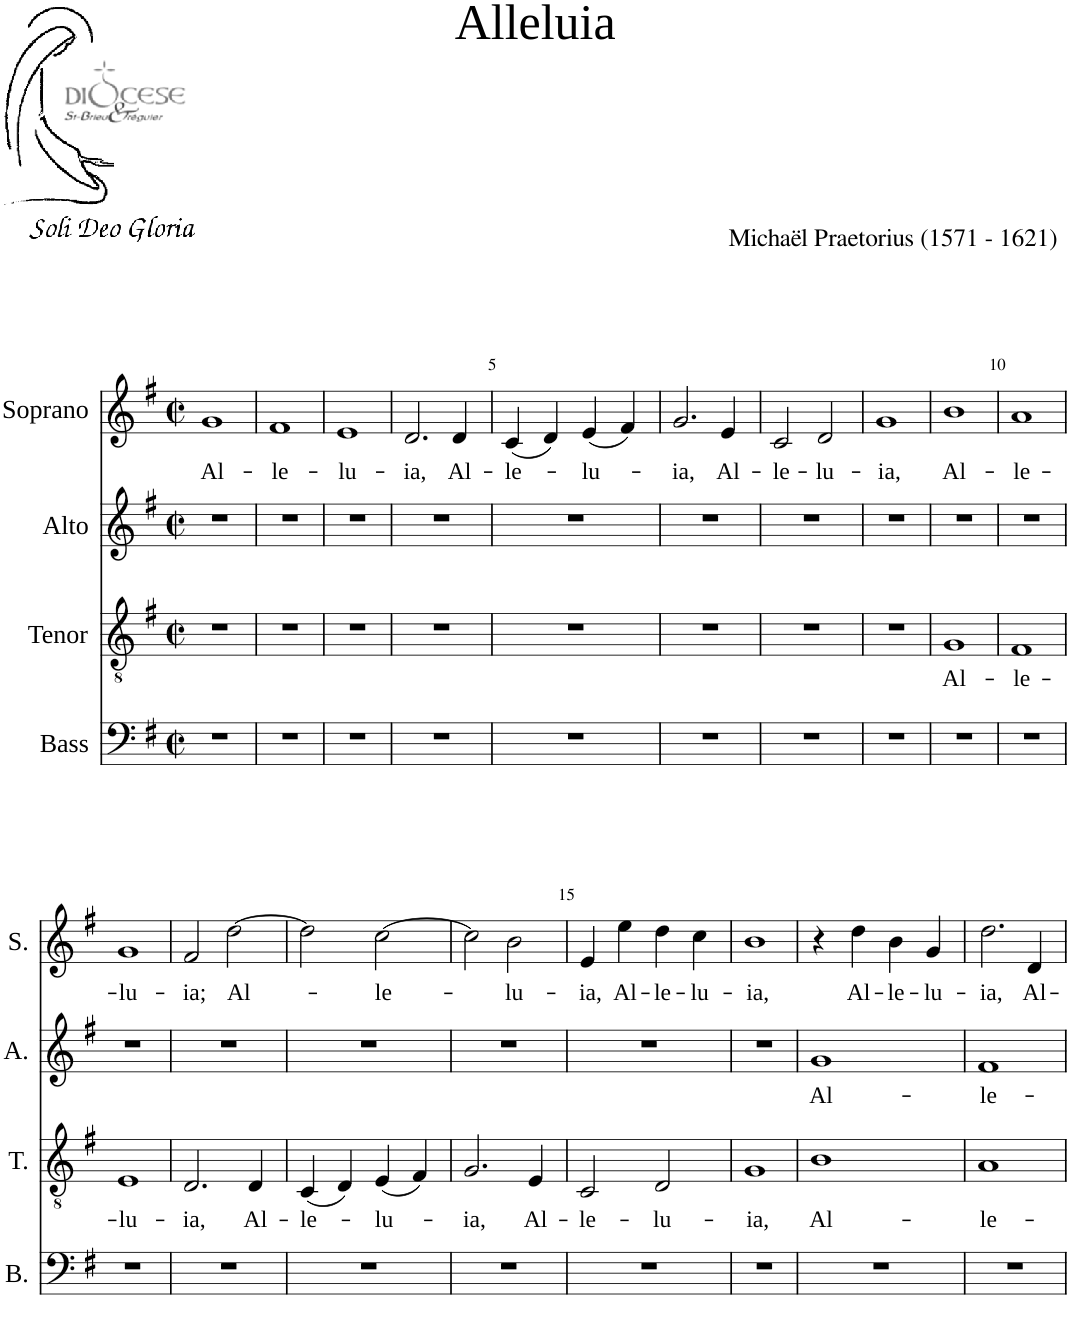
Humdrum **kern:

**kern	**kern	**text	**kern	**text	**kern	**text
*part4	*part3	*part3	*part2	*part2	*part1	*part1
*staff4	*staff3	*staff3	*staff2	*staff2	*staff1	*staff1
*I"Bass	*I"Tenor	*	*I"Alto	*	*I"Soprano	*
*I'B.	*I'T.	*	*I'A.	*	*I'S.	*
*clefF4	*clefGv2	*	*clefG2	*	*clefG2	*
*k[f#]	*k[f#]	*	*k[f#]	*	*k[f#]	*
*M4/4	*M4/4	*	*M4/4	*	*M4/4	*
*met(c|)	*met(c|)	*	*met(c|)	*	*met(c|)	*
=1	=1	=1	=1	=1	=1	=1
!	!	!	!	!	!	!LO:LY:b
1r	1r	.	1r	.	1g	Al-
=2	=2	=2	=2	=2	=2	=2
!	!	!	!	!	!	!LO:LY:b
1r	1r	.	1r	.	1f#	-le-
=3	=3	=3	=3	=3	=3	=3
!	!	!	!	!	!	!LO:LY:b
1r	1r	.	1r	.	1e	-lu-
=4	=4	=4	=4	=4	=4	=4
!	!	!	!	!	!	!LO:LY:b
1r	1r	.	1r	.	2.d/	-ia,
!	!	!	!	!	!	!LO:LY:b
.	.	.	.	.	4d/	Al-
=5	=5	=5	=5	=5	=5	=5
!	!	!	!	!	!	!LO:LY:b
1r	1r	.	1r	.	(4c/	-le-
.	.	.	.	.	4d/)	.
!	!	!	!	!	!	!LO:LY:b
.	.	.	.	.	(4e/	-lu-
.	.	.	.	.	4f#/)	.
=6	=6	=6	=6	=6	=6	=6
!	!	!	!	!	!	!LO:LY:b
1r	1r	.	1r	.	2.g/	-ia,
!	!	!	!	!	!	!LO:LY:b
.	.	.	.	.	4e/	Al-
=7	=7	=7	=7	=7	=7	=7
!	!	!	!	!	!	!LO:LY:b
1r	1r	.	1r	.	2c/	-le-
!	!	!	!	!	!	!LO:LY:b
.	.	.	.	.	2d/	-lu-
=8	=8	=8	=8	=8	=8	=8
!	!	!	!	!	!	!LO:LY:b
1r	1r	.	1r	.	1g	-ia,
=9	=9	=9	=9	=9	=9	=9
!	!	!LO:LY:b	!	!	!	!LO:LY:b
1r	1G	Al-	1r	.	1b	Al-
=10	=10	=10	=10	=10	=10	=10
!	!	!LO:LY:b	!	!	!	!LO:LY:b
1r	1F#	-le-	1r	.	1a	-le-
!!LO:LB:g=z
=11	=11	=11	=11	=11	=11	=11
!	!	!LO:LY:b	!	!	!	!LO:LY:b
1r	1E	-lu-	1r	.	1g	-lu-
=12	=12	=12	=12	=12	=12	=12
!	!	!LO:LY:b	!	!	!	!LO:LY:b
1r	2.D/	-ia,	1r	.	2f#/	-ia;
!	!	!	!	!	!	!LO:LY:b
.	.	.	.	.	[2dd\	Al-
!	!	!LO:LY:b	!	!	!	!
.	4D/	Al-	.	.	.	.
=13	=13	=13	=13	=13	=13	=13
!	!	!LO:LY:b	!	!	!	!
1r	(4C/	-le-	1r	.	2dd\]	.
.	4D/)	.	.	.	.	.
!	!	!LO:LY:b	!	!	!	!LO:LY:b
.	(4E/	-lu-	.	.	[2cc\	-le-
.	4F#/)	.	.	.	.	.
=14	=14	=14	=14	=14	=14	=14
!	!	!LO:LY:b	!	!	!	!
1r	2.G/	-ia,	1r	.	2cc\]	.
!	!	!	!	!	!	!LO:LY:b
.	.	.	.	.	2b\	-lu-
!	!	!LO:LY:b	!	!	!	!
.	4E/	Al-	.	.	.	.
=15	=15	=15	=15	=15	=15	=15
!	!	!LO:LY:b	!	!	!	!LO:LY:b
1r	2C/	-le-	1r	.	4e/	-ia,
!	!	!	!	!	!	!LO:LY:b
.	.	.	.	.	4ee\	Al-
!	!	!LO:LY:b	!	!	!	!LO:LY:b
.	2D/	-lu-	.	.	4dd\	-le-
!	!	!	!	!	!	!LO:LY:b
.	.	.	.	.	4cc\	-lu-
=16	=16	=16	=16	=16	=16	=16
!	!	!LO:LY:b	!	!	!	!LO:LY:b
1r	1G	-ia,	1r	.	1b	-ia,
=17	=17	=17	=17	=17	=17	=17
!	!	!LO:LY:b	!	!LO:LY:b	!	!
1r	1B	Al-	1g	Al-	4r	.
!	!	!	!	!	!	!LO:LY:b
.	.	.	.	.	4dd\	Al-
!	!	!	!	!	!	!LO:LY:b
.	.	.	.	.	4b\	-le-
!	!	!	!	!	!	!LO:LY:b
.	.	.	.	.	4g/	-lu-
=18	=18	=18	=18	=18	=18	=18
!	!	!LO:LY:b	!	!LO:LY:b	!	!LO:LY:b
1r	1A	-le-	1f#	-le-	2.dd\	-ia,
!	!	!	!	!	!	!LO:LY:b
.	.	.	.	.	4d/	Al-
=	=	=	=	=	=	=
*-	*-	*-	*-	*-	*-	*-
